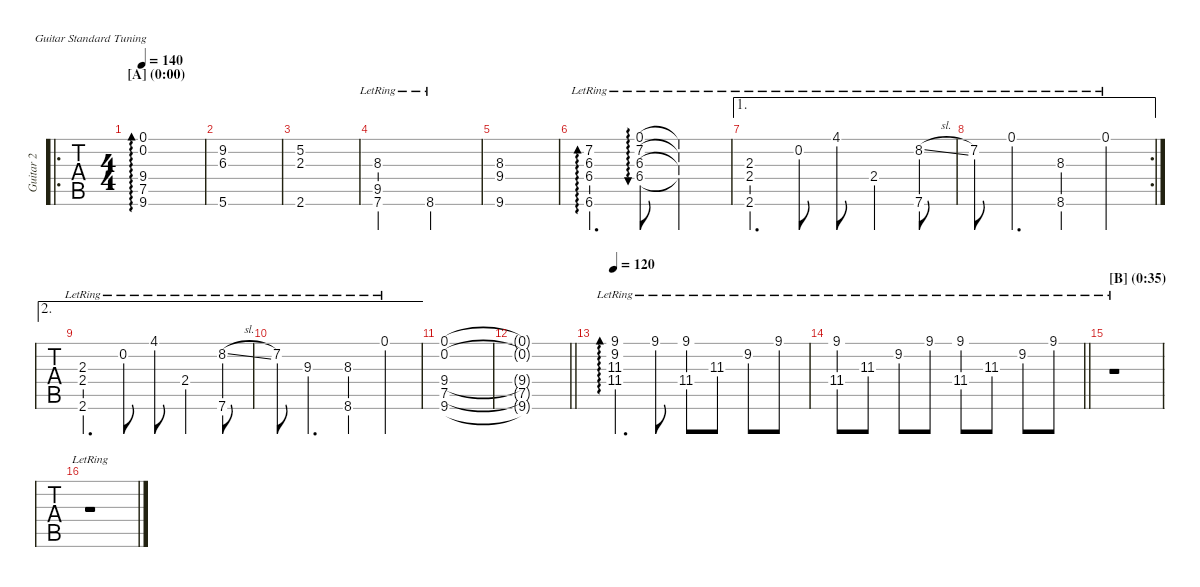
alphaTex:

\defaultSystemsLayout 4
\hideDynamics
\bracketExtendMode nobrackets
\multiTrackTrackNamePolicy allsystems
\firstSystemTrackNameMode fullname
\otherSystemsTrackNameMode fullname
\otherSystemsTrackNameOrientation horizontal
\track ("Guitar 2" "Guitar 2") {instrument electricguitarclean}
\staff {tabs}
\tuning (E4 B3 G3 D3 A2 E2)
\ro
\ts (4 4)
\section ("A" "(0:00)")
\scale
1.01331
\tempo 140
\accidentals auto
\clef g2
\ottava regular
\simile none
\ks c
(9.6{acc #} 9.4 7.5 0.1 0.2).1{ad 237 dy mf instrument electricguitarclean} |
\scale
0.993285 (5.6 9.2{acc #} 6.3{acc #}).1 |
\scale
0.993408 (2.3 5.2 2.6{acc #}).1 |
\scale
1.01017 (7.6{lr} 9.5{lr acc #} 8.3{lr acc #}).2 8.6{lr}.2 |
\scale
0.992281 (9.6{acc #} 9.4 8.3{acc #}).1 |
\scale
0.997546 (6.6{lr acc #} 6.4{lr acc #} 6.3{lr acc #} 7.2{lr acc #}).4{d ad 0} (6.4{lr acc #} 6.3{lr acc #} 7.2{acc #} 0.1).8{au 0} (6.4{lr t acc #} 6.3{lr t acc #} 7.2{t acc #} 0.1{t}).2 |
\ae 1
\scale
1.02172 (2.6{lr acc #} 2.4{lr} 2.3{lr}).4{d} 0.2{lr}.8 4.1{lr acc #}.8 2.4{lr}.4 (7.6{lr} 8.2{sl lr}).8 |
\ae 1
\rc 2
\scale
0.978278 7.2{lr acc #}.8 0.1{lr}.4{d} (8.6{lr} 8.3{lr acc #}).4 0.1{lr}.4 |
\ae 2
\scale
1.02145 (2.6{lr acc #} 2.4{lr} 2.3{lr}).4{d} 0.2{lr}.8 4.1{lr acc #}.8 2.4{lr}.4 (7.6{lr} 8.2{sl lr}).8 |
\ae 2
\scale
0.97855 7.2{lr acc #}.8 9.3{lr}.4{d} (8.6 8.3{lr acc #}).4 0.1{lr}.4 |
\scale
1.05723 (9.6{acc #} 0.1 9.4 7.5 0.2).1 |
\scale
0.980993
\barLineRight lightlight
(9.6{t acc #} 0.1{t} 9.4{t} 7.5{t} 0.2{t}).1 |
\scale
0.995129
\tempo 120
(9.1{lr acc #} 9.2{lr acc #} 11.3{lr acc #} 11.4{lr acc #}).4{d ad 0} 9.1{lr acc #}.8 (9.1{lr acc #} 11.4{lr acc #}).8 11.3{lr acc #}.8 9.2{lr acc #}.8 9.1{lr acc #}.8 |
\scale
0.966649
\barLineRight lightlight
(9.1{lr acc #} 11.4{lr acc #}).8 11.3{lr acc #}.8 9.2{lr acc #}.8 9.1{lr acc #}.8 (9.1{lr acc #} 11.4{lr acc #}).8 11.3{lr acc #}.8 9.2{lr acc #}.8 9.1{lr acc #}.8 |
\section ("B" "(0:35)")
\scale
1.00876 r.1 |
\scale
0.993895 r.1
